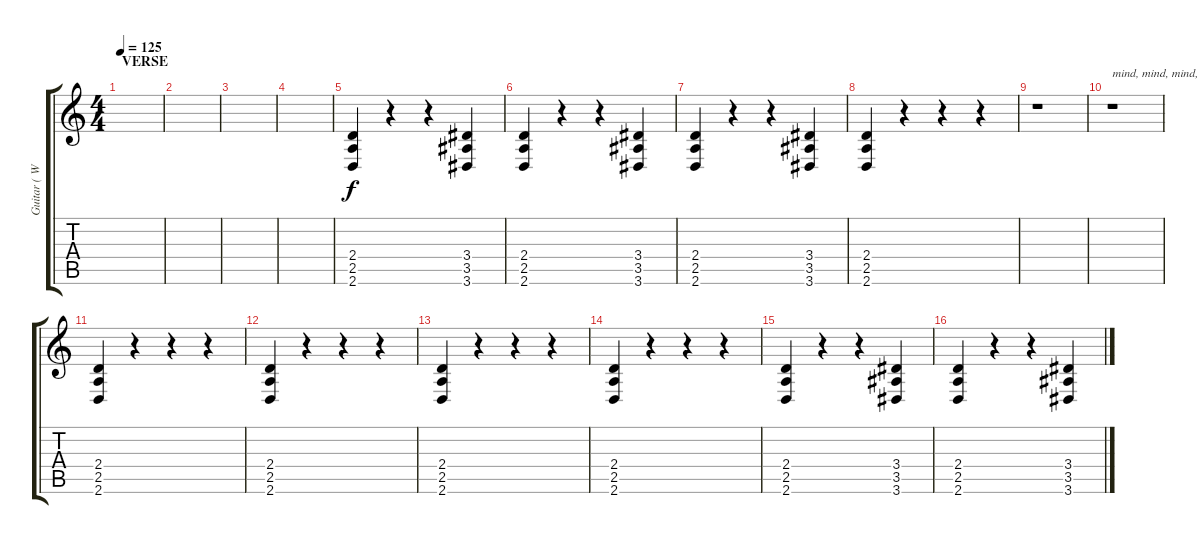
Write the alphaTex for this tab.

\track ("Guitar ( Wayne Static / Koichi Fukuda )" "Guitar ( W") {instrument distortionguitar}
\staff {score tabs}
\tuning (D4 A3 F3 C3 G2 C2) {hide}
\ts (4 4)
\section ("" "VERSE")
\tempo 125
\clef g2
\ks c
|
|
|
|
(2.4 2.5 2.6).4 r.4 r.4 (3.4 3.5 3.6).4 |
(2.4 2.5 2.6).4 r.4 r.4 (3.4 3.5 3.6).4 |
(2.4 2.5 2.6).4 r.4 r.4 (3.4 3.5 3.6).4 |
(2.4 2.5 2.6).4 r.4 r.4 r.4 |
r.1 |
r.1{txt "mind, mind, mind, mind"} |
(2.4 2.5 2.6).4 r.4 r.4 r.4 |
(2.4 2.5 2.6).4 r.4 r.4 r.4 |
(2.4 2.5 2.6).4 r.4 r.4 r.4 |
(2.4 2.5 2.6).4 r.4 r.4 r.4 |
(2.4 2.5 2.6).4 r.4 r.4 (3.4 3.5 3.6).4 |
(2.4 2.5 2.6).4 r.4 r.4 (3.4 3.5 3.6).4
